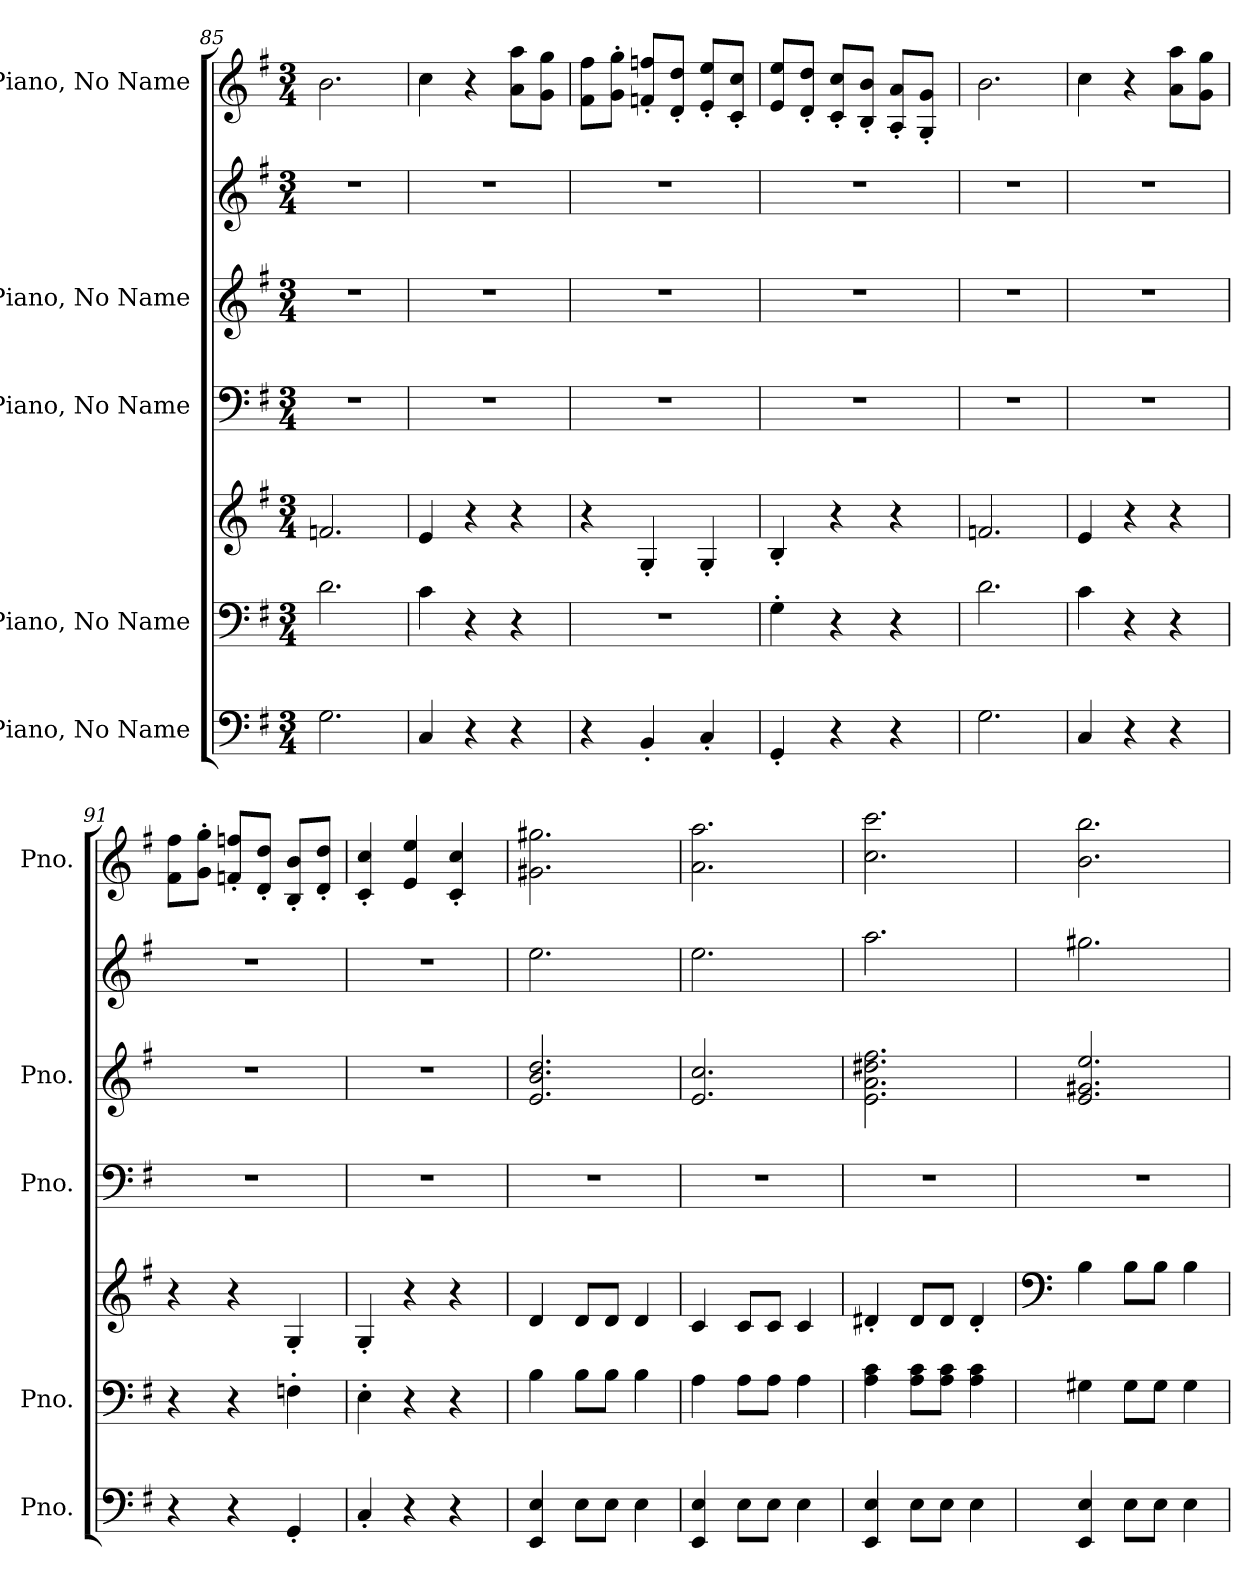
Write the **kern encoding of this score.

**kern	**kern	**kern	**kern	**kern	**kern	**kern
*part5	*part4	*part4	*part3	*part2	*part2	*part1
*staff7	*staff6	*staff5	*staff4	*staff3	*staff2	*staff1
*I"Piano, No Name	*I"Piano, No Name	*	*I"Piano, No Name	*I"Piano, No Name	*	*I"Piano, No Name
*I'Pno.	*I'Pno.	*	*I'Pno.	*I'Pno.	*	*I'Pno.
*clefF4	*clefF4	*clefG2	*clefF4	*clefG2	*clefG2	*clefG2
*k[f#]	*k[f#]	*k[f#]	*k[f#]	*k[f#]	*k[f#]	*k[f#]
*M3/4	*M3/4	*M3/4	*M3/4	*M3/4	*M3/4	*M3/4
*MM150	*MM150	*MM150	*MM150	*MM150	*MM150	*MM150
=85	=85	=85	=85	=85	=85	=85
2.G\	2.d\	2.fn/	2.r	2.r	2.r	2.b\
=86	=86	=86	=86	=86	=86	=86
4C/	4c\	4e/	2.r	2.r	2.r	4cc\
4r	4r	4r	.	.	.	4r
4r	4r	4r	.	.	.	8a\ 8aa\L
.	.	.	.	.	.	8g\ 8gg\J
!!LO:PB:g=z
=87	=87	=87	=87	=87	=87	=87
4r	2.r	4r	2.r	2.r	2.r	8f#\ 8ff#\L
.	.	.	.	.	.	8g\' 8gg\'J
4BB'/	.	4G'/	.	.	.	8fn/' 8ffn/'L
.	.	.	.	.	.	8d/' 8dd/'J
4C'/	.	4G'/	.	.	.	8e/' 8ee/'L
.	.	.	.	.	.	8c/' 8cc/'J
=88	=88	=88	=88	=88	=88	=88
*	*	*	*	*	*	*^
4GG'/	4G'\	4B'/	2.r	2.r	2.r	8e/ 8ee/L	2ryy
.	.	.	.	.	.	8d/' 8dd/'J	.
4r	4r	4r	.	.	.	8c/' 8cc/'L	.
.	.	.	.	.	.	8B/' 8b/'J	.
4r	4r	4r	.	.	.	8A/' 8a/'L	8.ryy
.	.	.	.	.	.	8G/' 8g/'J	.
*	*	*	*	*	*	*MM149	*
.	.	.	.	.	.	.	16ryy
*	*	*	*	*	*	*v	*v
=89	=89	=89	=89	=89	=89	=89
*	*	*	*	*	*	*MM150
2.G\	2.d\	2.fn/	2.r	2.r	2.r	2.b\
=90	=90	=90	=90	=90	=90	=90
4C/	4c\	4e/	2.r	2.r	2.r	4cc\
4r	4r	4r	.	.	.	4r
4r	4r	4r	.	.	.	8a\ 8aa\L
.	.	.	.	.	.	8g\ 8gg\J
=91	=91	=91	=91	=91	=91	=91
4r	4r	4r	2.r	2.r	2.r	8f#\ 8ff#\L
.	.	.	.	.	.	8g\' 8gg\'J
4r	4r	4r	.	.	.	8fn/' 8ffn/'L
.	.	.	.	.	.	8d/' 8dd/'J
4GG'/	4Fn'\	4G'/	.	.	.	8B/' 8b/'L
.	.	.	.	.	.	8d/' 8dd/'J
=92	=92	=92	=92	=92	=92	=92
*	*	*	*	*	*	*^
4C'/	4E'\	4G'/	2.r	2.r	2.r	4c/' 4cc/'	2ryy
4r	4r	4r	.	.	.	4e/ 4ee/	.
4r	4r	4r	.	.	.	4c/' 4cc/'	8.ryy
*	*	*	*	*	*	*MM149	*
.	.	.	.	.	.	.	16ryy
*	*	*	*	*	*	*v	*v
=93	=93	=93	=93	=93	=93	=93
*	*	*	*	*	*	*MM150
4EE/ 4E/	4B\	4d/	2.r	2.e/ 2.b/ 2.dd/	2.ee\	2.g#X\ 2.gg#X\
8E\L	8B\L	8d/L	.	.	.	.
8E\J	8B\J	8d/J	.	.	.	.
4E\	4B\	4d/	.	.	.	.
!!LO:PB:g=z
=94	=94	=94	=94	=94	=94	=94
4EE/ 4E/	4A\	4c/	2.r	2.e/ 2.cc/	2.ee\	2.a\ 2.aa\
8E\L	8A\L	8c/L	.	.	.	.
8E\J	8A\J	8c/J	.	.	.	.
4E\	4A\	4c/	.	.	.	.
=95	=95	=95	=95	=95	=95	=95
4EE/ 4E/	4A\ 4c\	4d#X'/	2.r	2.e\ 2.a\ 2.dd#X\ 2.ff#\	2.aa\	2.cc\ 2.ccc\
8E\L	8A\ 8c\L	8d#/L	.	.	.	.
8E\J	8A\ 8c\J	8d#/J	.	.	.	.
4E\	4A\ 4c\	4d#'/	.	.	.	.
=96	=96	=96	=96	=96	=96	=96
*	*	*clefF4	*	*	*	*
4EE/ 4E/	4G#X\	4B\	2.r	2.e/ 2.g#X/ 2.ee/	2.gg#X\	2.b\ 2.bb\
8E\L	8G#\L	8B\L	.	.	.	.
8E\J	8G#\J	8B\J	.	.	.	.
4E\	4G#\	4B\	.	.	.	.
=	=	=	=	=	=	=
*-	*-	*-	*-	*-	*-	*-
